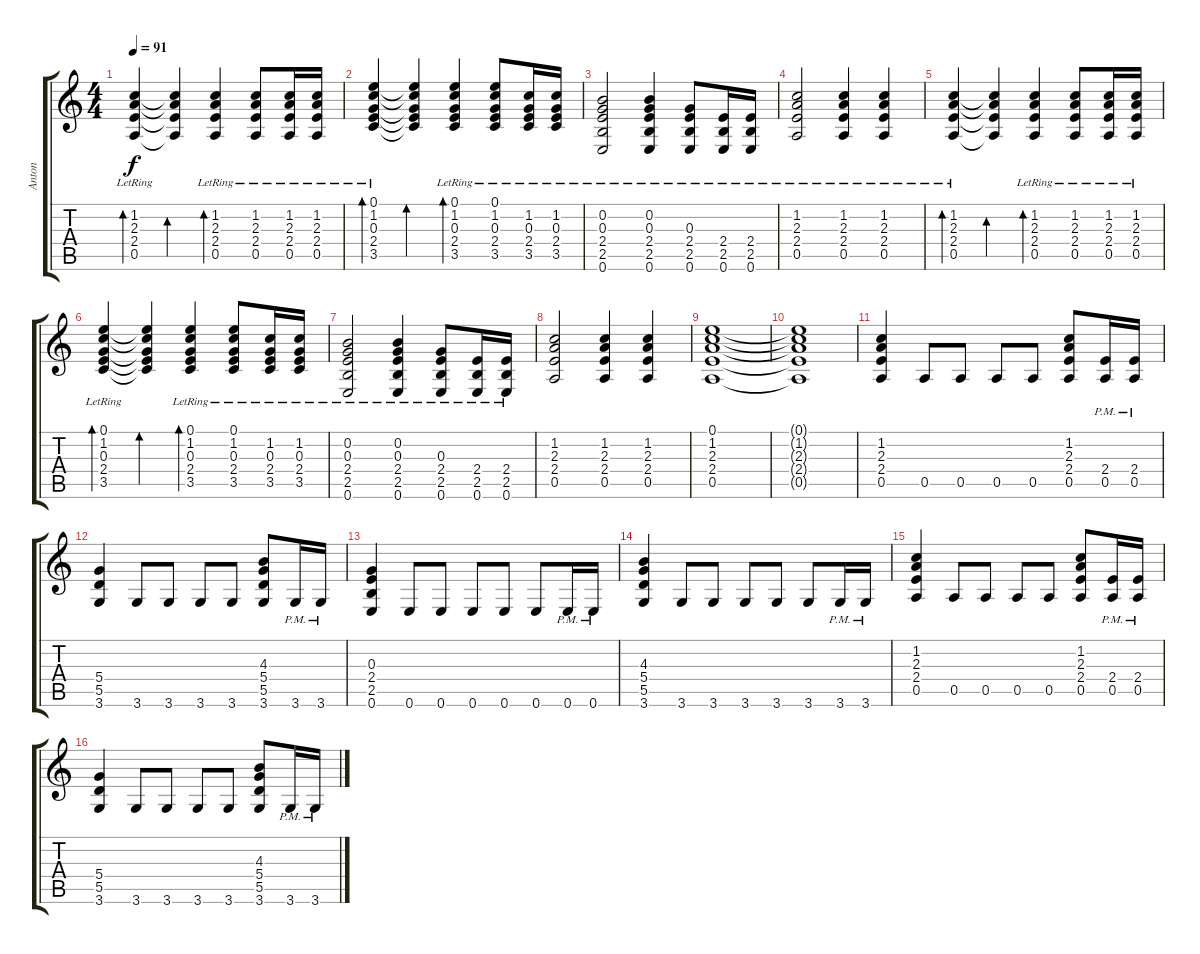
\track ("Anton" "Anton") {instrument acousticguitarsteel}
\staff {score tabs}
\tuning (E4 B3 G3 D3 A2 E2) {hide}
\ts (4 4)
\tempo 91
\clef g2
\ks c
(1.2{lr} 2.3{lr} 2.4{lr} 0.5{lr}).4{bd 60 dy f} (1.2{t} 2.3{t} 2.4{t} 0.5{t}).4{bd 60} (1.2{lr} 2.3{lr} 2.4{lr} 0.5{lr}).4{bd 60} (1.2{lr} 2.3{lr} 2.4{lr} 0.5{lr}).8 (1.2{lr} 2.3{lr} 2.4{lr} 0.5{lr}).16 (1.2{lr} 2.3{lr} 2.4{lr} 0.5{lr}).16 |
(0.1{lr} 1.2{lr} 0.3{lr} 2.4{lr} 3.5{lr}).4{bd 60} (0.1{t} 1.2{t} 0.3{t} 2.4{t} 3.5{t}).4{bd 60} (0.1{lr} 1.2{lr} 0.3{lr} 2.4{lr} 3.5{lr}).4{bd 60} (0.1{lr} 1.2{lr} 0.3{lr} 2.4{lr} 3.5{lr}).8 (1.2{lr} 0.3{lr} 2.4{lr} 3.5{lr}).16 (1.2{lr} 0.3{lr} 2.4{lr} 3.5{lr}).16 |
(0.2{lr} 0.3{lr} 2.4{lr} 2.5{lr} 0.6{lr}).2 (0.2{lr} 0.3{lr} 2.4{lr} 2.5{lr} 0.6{lr}).4 (0.3{lr} 2.4{lr} 2.5{lr} 0.6{lr}).8 (2.4{lr} 2.5{lr} 0.6{lr}).16 (2.4{lr} 2.5{lr} 0.6{lr}).16 |
(1.2{lr} 2.3{lr} 2.4{lr} 0.5{lr}).2 (1.2{lr} 2.3{lr} 2.4{lr} 0.5{lr}).4 (1.2{lr} 2.3{lr} 2.4{lr} 0.5{lr}).4 |
(1.2{lr} 2.3{lr} 2.4{lr} 0.5{lr}).4{bd 60} (1.2{t} 2.3{t} 2.4{t} 0.5{t}).4{bd 60} (1.2{lr} 2.3{lr} 2.4{lr} 0.5{lr}).4{bd 60} (1.2{lr} 2.3{lr} 2.4{lr} 0.5{lr}).8 (1.2{lr} 2.3{lr} 2.4{lr} 0.5{lr}).16 (1.2{lr} 2.3{lr} 2.4{lr} 0.5{lr}).16 |
(0.1{lr} 1.2{lr} 0.3{lr} 2.4{lr} 3.5{lr}).4{bd 60} (0.1{t} 1.2{t} 0.3{t} 2.4{t} 3.5{t}).4{bd 60} (0.1{lr} 1.2{lr} 0.3{lr} 2.4{lr} 3.5{lr}).4{bd 60} (0.1{lr} 1.2{lr} 0.3{lr} 2.4{lr} 3.5{lr}).8 (1.2{lr} 0.3{lr} 2.4{lr} 3.5{lr}).16 (1.2{lr} 0.3{lr} 2.4{lr} 3.5{lr}).16 |
(0.2{lr} 0.3{lr} 2.4{lr} 2.5{lr} 0.6{lr}).2 (0.2{lr} 0.3{lr} 2.4{lr} 2.5{lr} 0.6{lr}).4 (0.3{lr} 2.4{lr} 2.5{lr} 0.6{lr}).8 (2.4{lr} 2.5{lr} 0.6{lr}).16 (2.4{lr} 2.5{lr} 0.6{lr}).16 |
(1.2 2.3 2.4 0.5).2 (1.2 2.3 2.4 0.5).4 (1.2 2.3 2.4 0.5).4 |
(0.1 1.2 2.3 2.4 0.5).1 |
(0.1{t} 1.2{t} 2.3{t} 2.4{t} 0.5{t}).1 |
(1.2 2.3 2.4 0.5).4{instrument distortionguitar} 0.5.8 0.5.8 0.5.8 0.5.8 (1.2 2.3 2.4 0.5).8 (2.4{pm} 0.5{pm}).16 (2.4{pm} 0.5{pm}).16 |
(5.4 5.5 3.6).4 3.6.8 3.6.8 3.6.8 3.6.8 (4.3 5.4 5.5 3.6).8 3.6{pm}.16 3.6{pm}.16 |
(0.3 2.4 2.5 0.6).4 0.6.8 0.6.8 0.6.8 0.6.8 0.6.8 0.6{pm}.16 0.6{pm}.16 |
(4.3 5.4 5.5 3.6).4 3.6.8 3.6.8 3.6.8 3.6.8 3.6.8 3.6{pm}.16 3.6{pm}.16 |
(1.2 2.3 2.4 0.5).4{instrument distortionguitar} 0.5.8 0.5.8 0.5.8 0.5.8 (1.2 2.3 2.4 0.5).8 (2.4{pm} 0.5{pm}).16 (2.4{pm} 0.5{pm}).16 |
(5.4 5.5 3.6).4 3.6.8 3.6.8 3.6.8 3.6.8 (4.3 5.4 5.5 3.6).8 3.6{pm}.16 3.6{pm}.16
